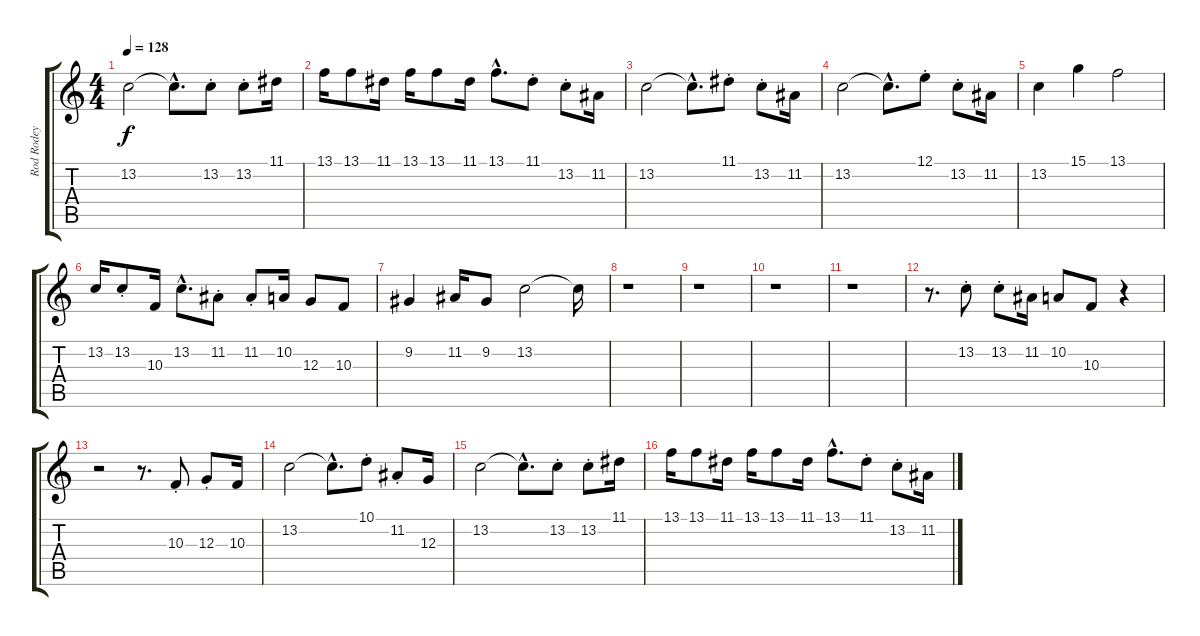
\track ("Rod Rodey" "Rod Rodey") {instrument trumpet}
\staff {score tabs}
\tuning (E4 B3 G3 D3 A2 E2) {hide}
\ts (4 4)
\tempo 128
\clef g2
\ks c
13.2.2{dy f} 13.2{hac t}.8{d} 13.2{st}.8 13.2{st}.8 11.1.16 |
13.1.16 13.1.8 11.1.16 13.1.16 13.1.8 11.1.16 13.1{hac}.8{d} 11.1{st}.8 13.2{st}.8 11.2.16 |
13.2.2 13.2{hac t}.8{d} 11.1{st}.8 13.2{st}.8 11.2.16 |
13.2.2 13.2{hac t}.8{d} 12.1{st}.8 13.2{st}.8 11.2.16 |
13.2.4 15.1.4 13.1.2 |
13.2.16 13.2{st}.8 10.3.16 13.2{hac}.8{d} 11.2{st}.8 11.2{st}.8 10.2.16 12.3.8 10.3.8 |
9.2.4 11.2.16 9.2.8 13.2.2 13.2{t}.16 |
r.1 |
r.1 |
r.1 |
r.1 |
r.8{d} 13.2{st}.8 13.2{st}.8 11.2.16 10.2.8 10.3.8 r.4 |
r.2 r.8{d} 10.3{st}.8 12.3{st}.8 10.3.16 |
13.2.2 13.2{hac t}.8{d} 10.1{st}.8 11.2{st}.8 12.3.16 |
13.2.2 13.2{hac t}.8{d} 13.2{st}.8 13.2{st}.8 11.1.16 |
13.1.16 13.1.8 11.1.16 13.1.16 13.1.8 11.1.16 13.1{hac}.8{d} 11.1{st}.8 13.2{st}.8 11.2.16
